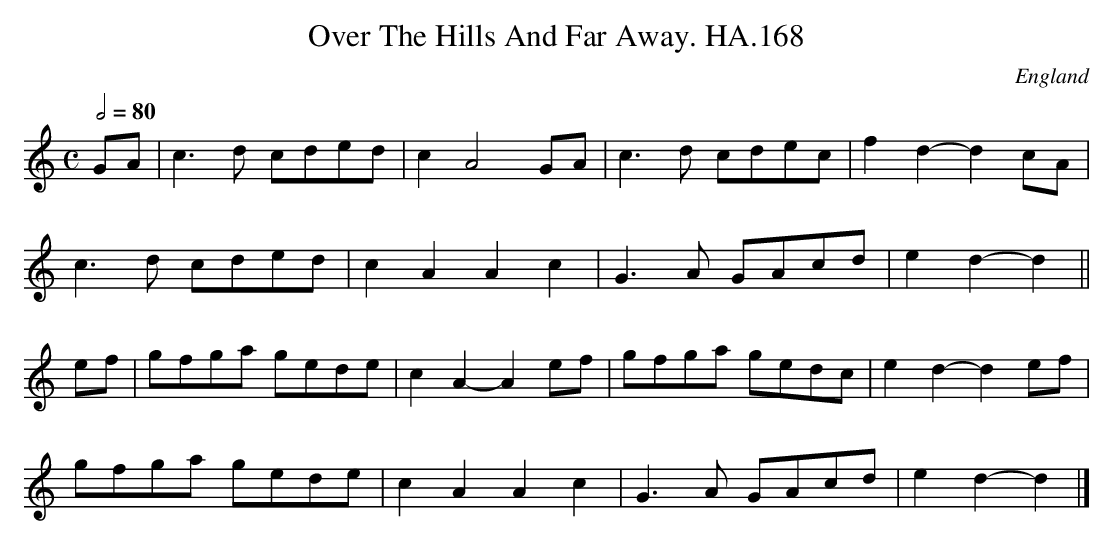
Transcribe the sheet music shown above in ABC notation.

X:1
T:Over The Hills And Far Away. HA.168
M:C
L:1/8
Q:1/2=80
O:England
K:C major
GA|c3d cded|c2A4 GA|c3d cdec|f2d2-d2cA|!
c3d cded|c2A2 A2c2|G3A GAcd|e2d2-d2||!
ef|gfga gede|c2A2-A2ef|gfga gedc|e2d2-d2ef|!
gfga gede|c2A2 A2c2|G3A GAcd|e2d2-d2|]
